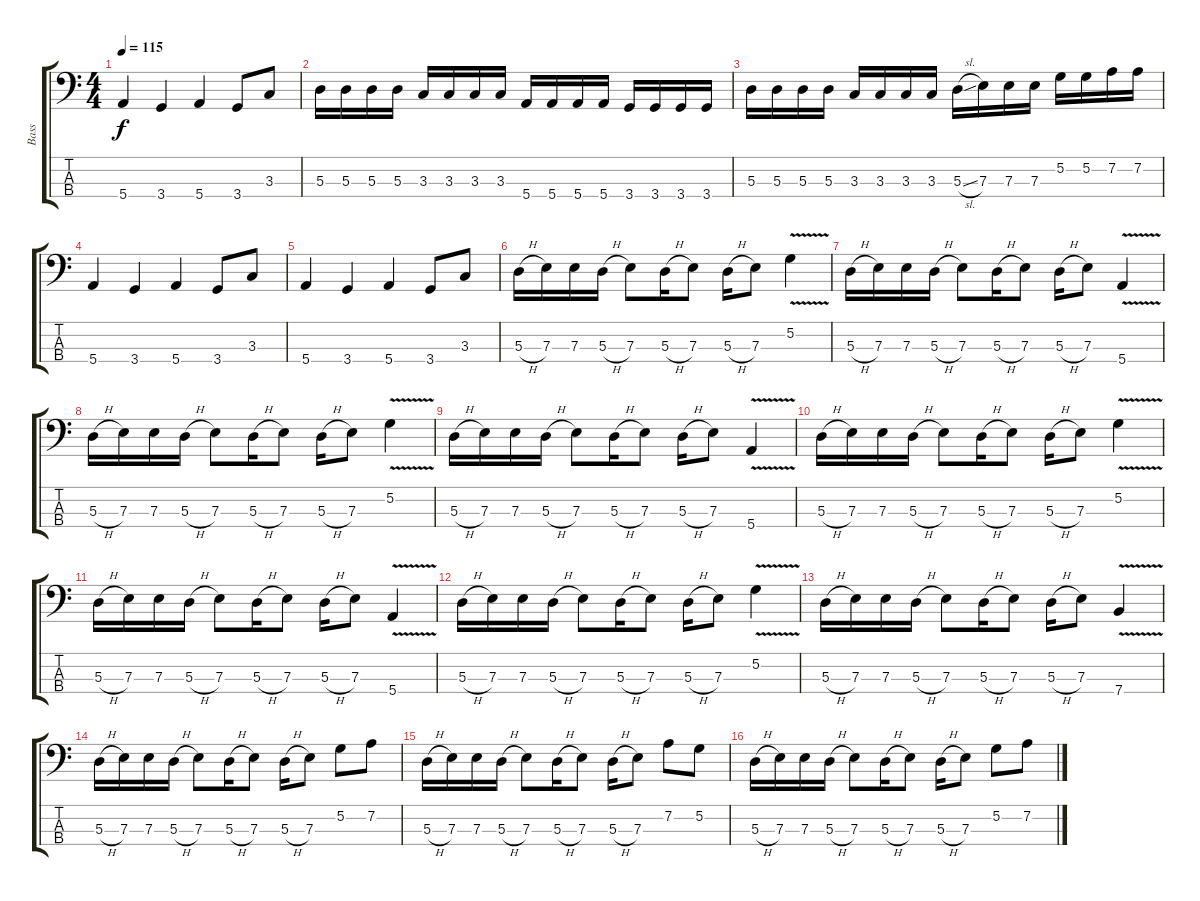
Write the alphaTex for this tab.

\track ("Bass" "Bass") {instrument slapbass2}
\staff {score tabs}
\tuning (G2 D2 A1 E1) {hide}
\ts (4 4)
\tempo 115
\clef f4
\ks c
5.4.4{dy f} 3.4.4 5.4.4 3.4.8 3.3.8 |
5.3.16 5.3.16 5.3.16 5.3.16 3.3.16 3.3.16 3.3.16 3.3.16 5.4.16 5.4.16 5.4.16 5.4.16 3.4.16 3.4.16 3.4.16 3.4.16 |
5.3.16 5.3.16 5.3.16 5.3.16 3.3.16 3.3.16 3.3.16 3.3.16 5.3{sl}.16 7.3.16 7.3.16 7.3.16 5.2.16 5.2.16 7.2.16 7.2.16 |
5.4.4 3.4.4 5.4.4 3.4.8 3.3.8 |
5.4.4 3.4.4 5.4.4 3.4.8 3.3.8 |
5.3{h}.16 7.3.16 7.3.16 5.3{h}.16 7.3.8 5.3{h}.16 7.3.8 5.3{h}.16 7.3.8 5.2{v}.4 |
5.3{h}.16 7.3.16 7.3.16 5.3{h}.16 7.3.8 5.3{h}.16 7.3.8 5.3{h}.16 7.3.8 5.4{v}.4 |
5.3{h}.16 7.3.16 7.3.16 5.3{h}.16 7.3.8 5.3{h}.16 7.3.8 5.3{h}.16 7.3.8 5.2{v}.4 |
5.3{h}.16 7.3.16 7.3.16 5.3{h}.16 7.3.8 5.3{h}.16 7.3.8 5.3{h}.16 7.3.8 5.4{v}.4 |
5.3{h}.16 7.3.16 7.3.16 5.3{h}.16 7.3.8 5.3{h}.16 7.3.8 5.3{h}.16 7.3.8 5.2{v}.4 |
5.3{h}.16 7.3.16 7.3.16 5.3{h}.16 7.3.8 5.3{h}.16 7.3.8 5.3{h}.16 7.3.8 5.4{v}.4 |
5.3{h}.16 7.3.16 7.3.16 5.3{h}.16 7.3.8 5.3{h}.16 7.3.8 5.3{h}.16 7.3.8 5.2{v}.4 |
5.3{h}.16 7.3.16 7.3.16 5.3{h}.16 7.3.8 5.3{h}.16 7.3.8 5.3{h}.16 7.3.8 7.4{v}.4 |
5.3{h}.16 7.3.16 7.3.16 5.3{h}.16 7.3.8 5.3{h}.16 7.3.8 5.3{h}.16 7.3.8 5.2.8 7.2.8 |
5.3{h}.16 7.3.16 7.3.16 5.3{h}.16 7.3.8 5.3{h}.16 7.3.8 5.3{h}.16 7.3.8 7.2.8 5.2.8 |
5.3{h}.16 7.3.16 7.3.16 5.3{h}.16 7.3.8 5.3{h}.16 7.3.8 5.3{h}.16 7.3.8 5.2.8 7.2.8
